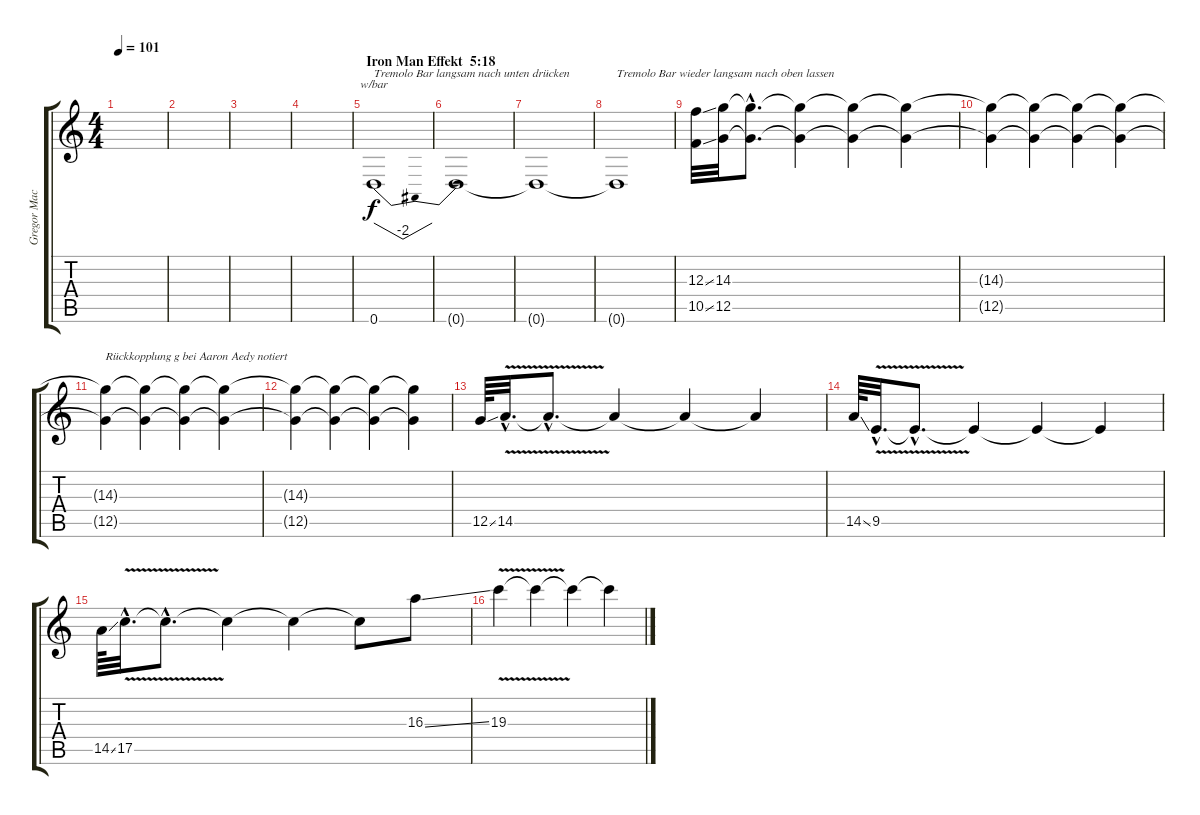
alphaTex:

\track ("Gregor Mackintosh" "Gregor Mac") {instrument overdrivenguitar}
\staff {score tabs}
\tuning (D4 A3 F3 C3 G2 D2) {hide}
\ts (4 4)
\tempo 101
\clef g2
\ks c
|
|
|
|
\section ("" "Iron Man Effekt  5:18")
0.6.1{tbe (dip default 0 0 45 -8 60 0) txt "Tremolo Bar langsam nach unten drücken"} |
0.6{t}.1 |
0.6{t}.1 |
0.6{t}.1{txt "Tremolo Bar wieder langsam nach oben lassen"} |
(12.3{ss} 10.5{ss}).32 (14.3 12.5).32 (14.3{hac t} 12.5{hac t}).8{d} (14.3{t} 12.5{t}).4 (14.3{t} 12.5{t}).4 (14.3{t} 12.5{t}).4 |
(14.3{t} 12.5{t}).4 (14.3{t} 12.5{t}).4 (14.3{t} 12.5{t}).4 (14.3{t} 12.5{t}).4 |
(14.3{t} 12.5{t}).4{txt "Rückkopplung g bei Aaron Aedy notiert" volume 7} (14.3{t} 12.5{t}).4 (14.3{t} 12.5{t}).4 (14.3{t} 12.5{t}).4 |
(14.3{t} 12.5{t}).4 (14.3{t} 12.5{t}).4 (14.3{t} 12.5{t}).4 (14.3{t} 12.5{t}).4 |
12.5{ss}.64{volume 14} 14.5{v hac}.32{d} 14.5{hac t}.8{d} 14.5{t}.4 14.5{t}.4 14.5{t}.4 |
14.5{ss}.64 9.5{v hac}.32{d} 9.5{hac t}.8{d} 9.5{t}.4 9.5{t}.4 9.5{t}.4 |
14.5{ss}.64 17.5{v hac}.32{d} 17.5{hac t}.8{d} 17.5{t}.4 17.5{t}.4 17.5{t}.8 16.3{ss}.8 |
19.3{v}.4 19.3{t}.4 19.3{t}.4 19.3{t}.4
